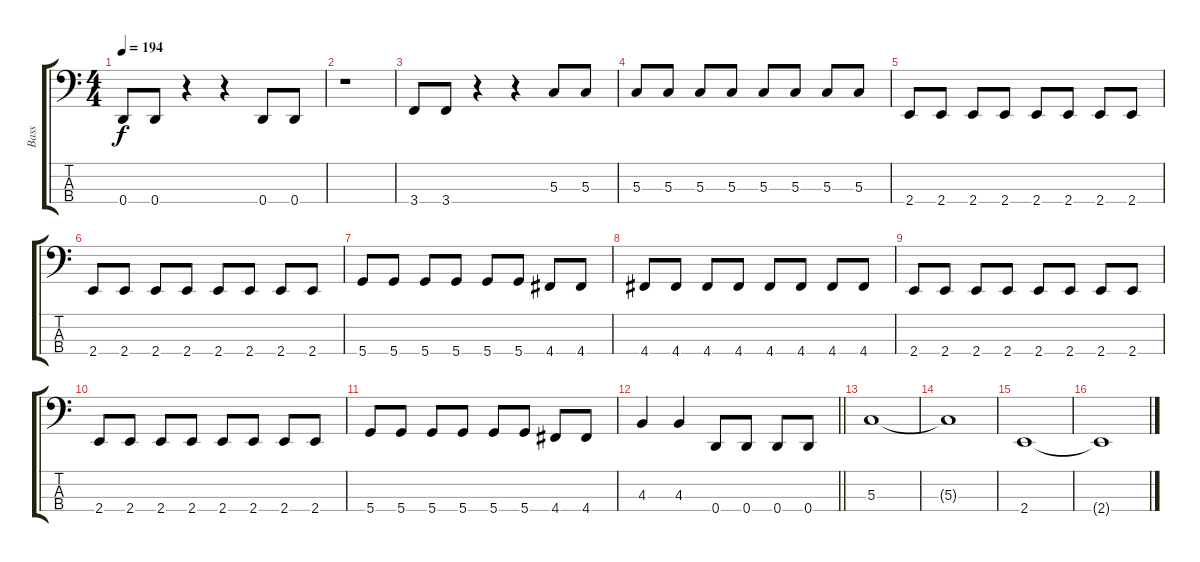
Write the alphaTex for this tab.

\track ("Bass" "Bass") {instrument electricbasspick}
\staff {score tabs}
\tuning (F2 C2 G1 D1) {hide}
\ts (4 4)
\tempo 194
\clef f4
\ks c
0.4.8{dy f} 0.4.8 r.4 r.4 0.4.8 0.4.8 |
r.1 |
3.4.8 3.4.8 r.4 r.4 5.3.8 5.3.8 |
5.3.8 5.3.8 5.3.8 5.3.8 5.3.8 5.3.8 5.3.8 5.3.8 |
2.4.8 2.4.8 2.4.8 2.4.8 2.4.8 2.4.8 2.4.8 2.4.8 |
2.4.8 2.4.8 2.4.8 2.4.8 2.4.8 2.4.8 2.4.8 2.4.8 |
5.4.8 5.4.8 5.4.8 5.4.8 5.4.8 5.4.8 4.4.8 4.4.8 |
4.4.8 4.4.8 4.4.8 4.4.8 4.4.8 4.4.8 4.4.8 4.4.8 |
2.4.8 2.4.8 2.4.8 2.4.8 2.4.8 2.4.8 2.4.8 2.4.8 |
2.4.8 2.4.8 2.4.8 2.4.8 2.4.8 2.4.8 2.4.8 2.4.8 |
5.4.8 5.4.8 5.4.8 5.4.8 5.4.8 5.4.8 4.4.8 4.4.8 |
\barLineRight lightlight
4.3.4 4.3.4 0.4.8 0.4.8 0.4.8 0.4.8 |
5.3.1 |
5.3{t}.1 |
2.4.1 |
2.4{t}.1
